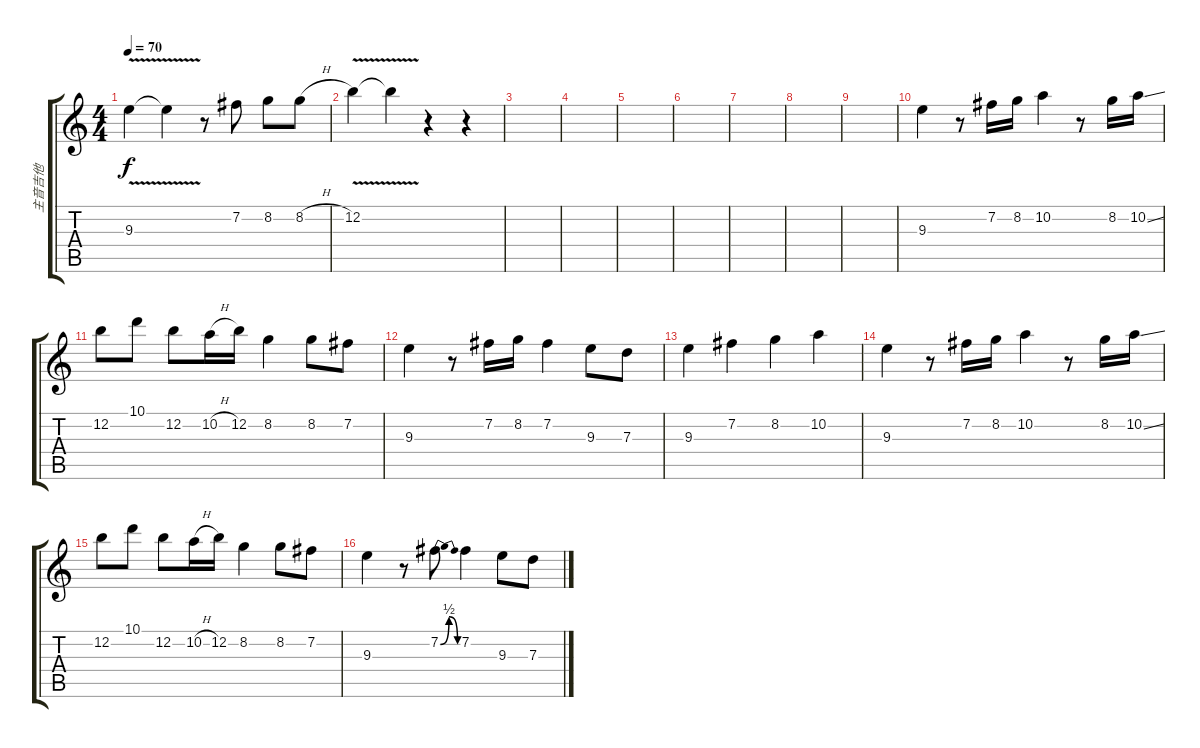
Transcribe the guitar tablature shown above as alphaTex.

\track ("主音吉他" "主音吉他") {instrument acousticguitarsteel}
\staff {score tabs}
\tuning (E4 B3 G3 D3 A2 E2) {hide}
\ts (4 4)
\tempo 70
\clef g2
\ks c
9.3{v}.4{dy f} 9.3{t}.4 r.8 7.2.8 8.2.8 8.2{h}.8 |
12.2{v}.4 12.2{t}.4 r.4 r.4 |
|
|
|
|
|
|
|
9.3.4 r.8 7.2.16 8.2.16 10.2.4 r.8 8.2.16 10.2{ss}.16 |
12.2.8 10.1.8 12.2.8 10.2{h}.16 12.2.16 8.2.4 8.2.8 7.2.8 |
9.3.4 r.8 7.2.16 8.2.16 7.2.4 9.3.8 7.3.8 |
9.3.4 7.2.4 8.2.4 10.2.4 |
9.3.4 r.8 7.2.16 8.2.16 10.2.4 r.8 8.2.16 10.2{ss}.16 |
12.2.8 10.1.8 12.2.8 10.2{h}.16 12.2.16 8.2.4 8.2.8 7.2.8 |
9.3.4 r.8 7.2{be (bendrelease 0 0 30 2 30 2 60 0)}.8 7.2.4 9.3.8 7.3.8
